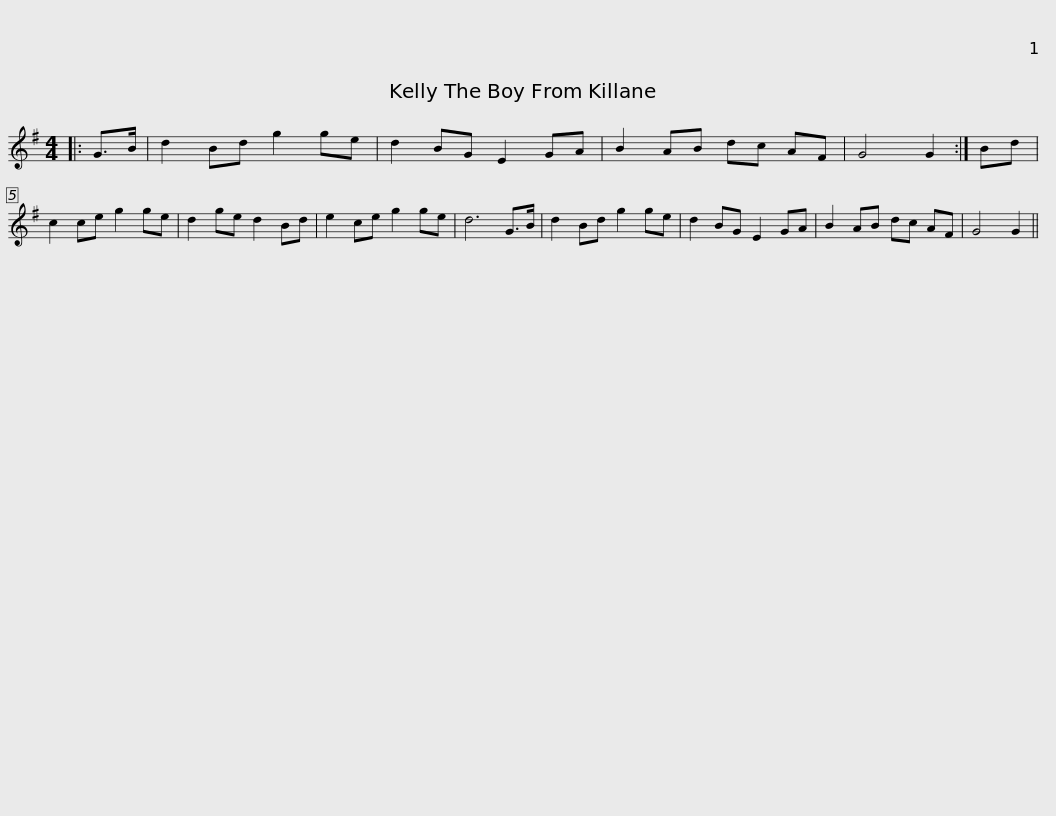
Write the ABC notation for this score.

X:1
L:1/8
M:4/4
I:linebreak $
K:G
V:1 treble
V:1
|: G>B | d2 Bd g2 ge | d2 BG E2 GA | B2 AB dc AF | G4 G2 :| %5
 Bd | c2 ce g2 ge | d2 ge d2 Bd |$ e2 ce g2 ge | d6 G>B | %10
 d2 Bd g2 ge | d2 BG E2 GA | B2 AB dc AF | G4 G2 || %14
